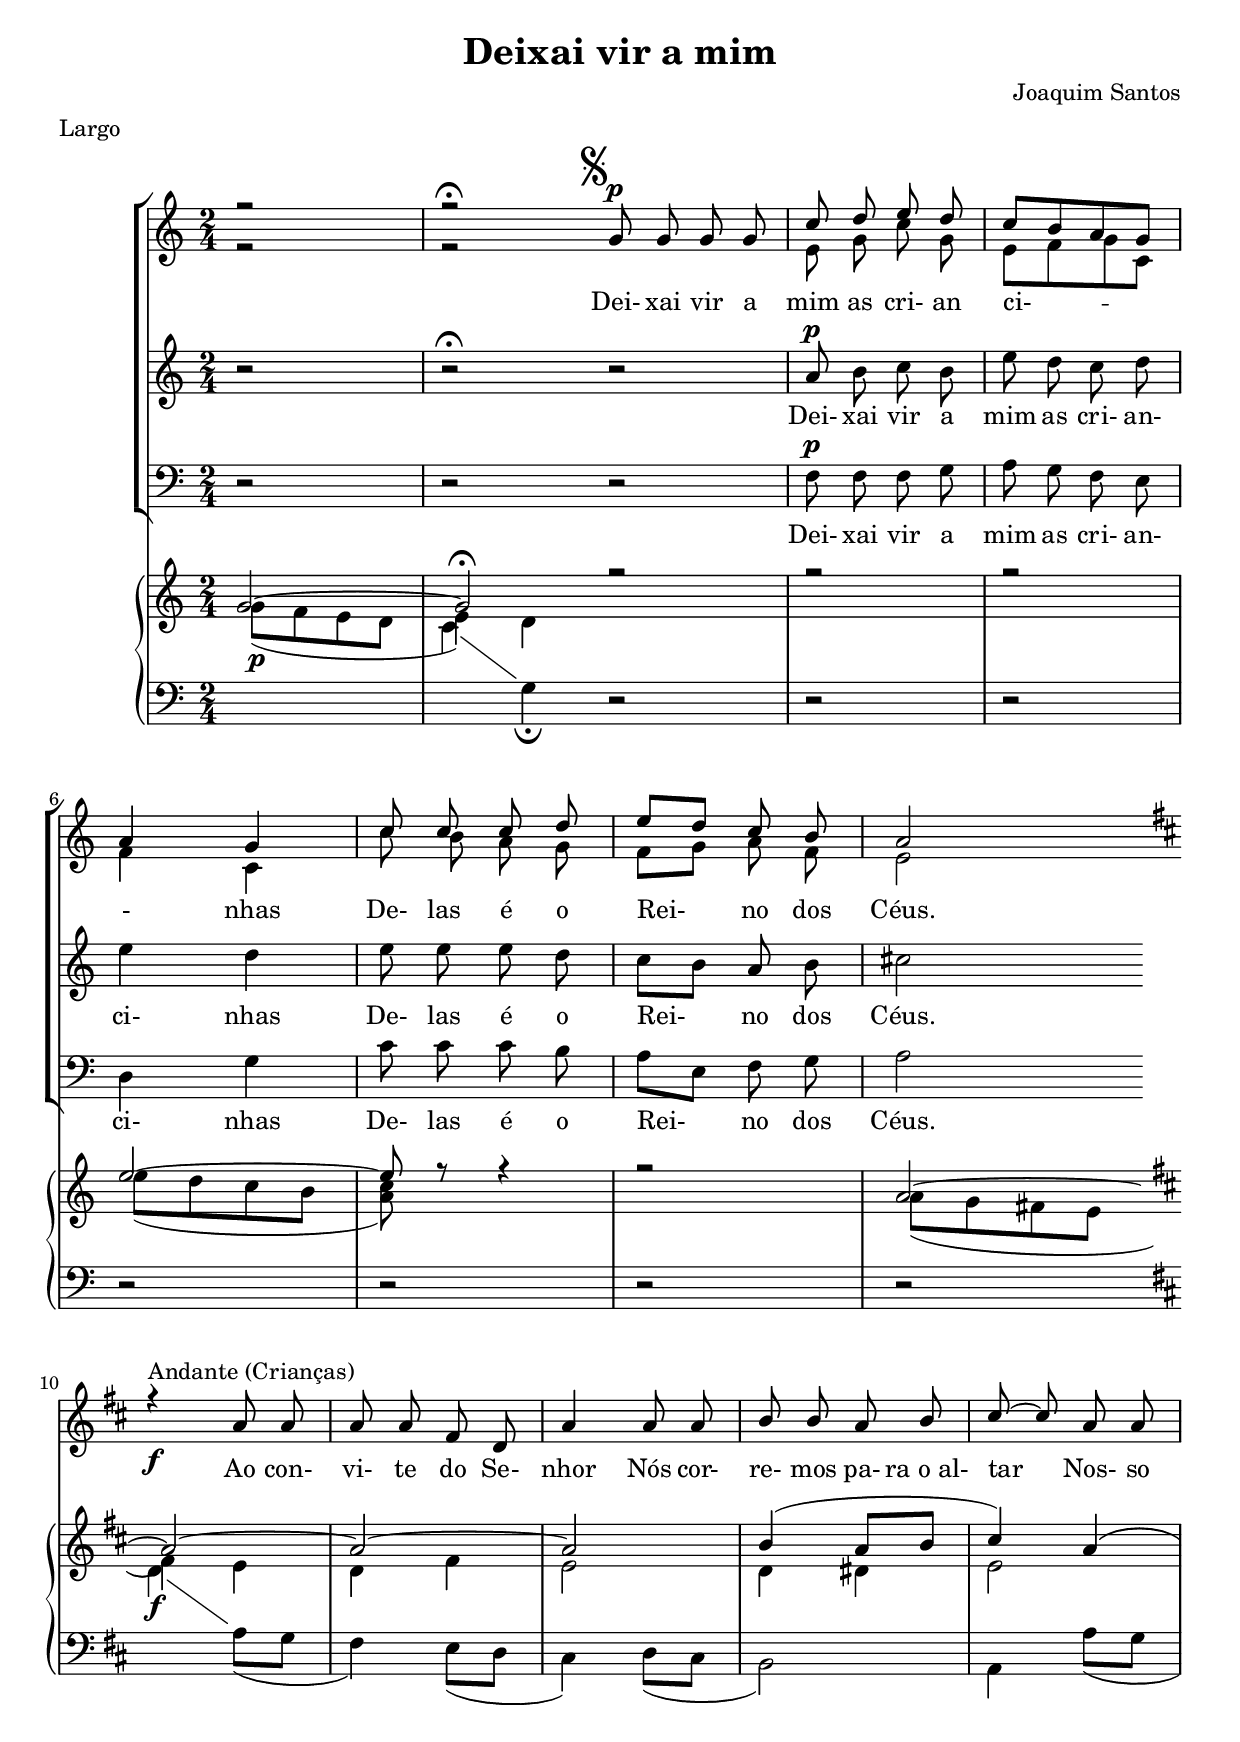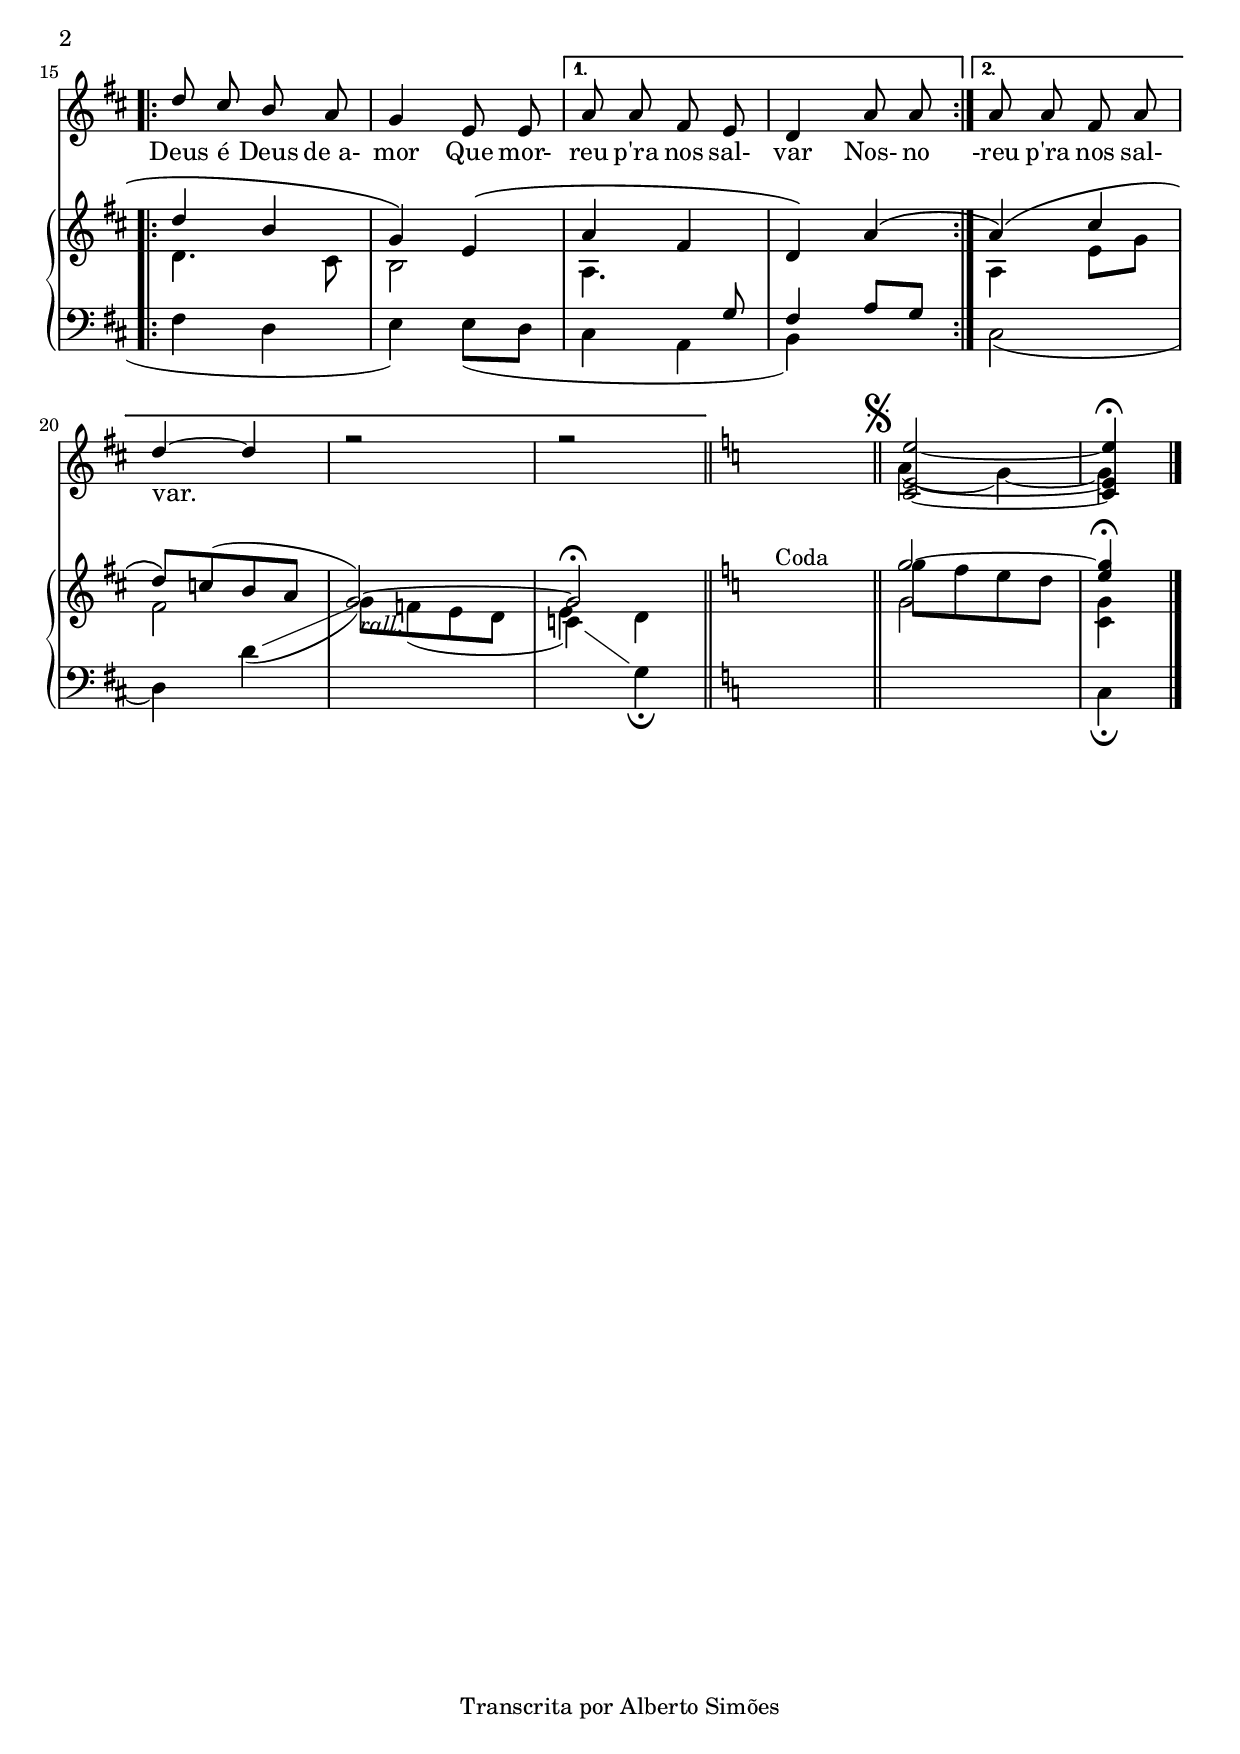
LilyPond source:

\version "2.14.0"

\header {
  title = "Deixai vir a mim"
  composer = "Joaquim Santos"
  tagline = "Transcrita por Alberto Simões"
  meter = "Largo"

  ocasioes = "entrada"
  seccao   = "entrada"
}

global = {
  \key c \major
  \time 2/4
}

sopranos = \relative c'' {
  \voiceOne
  \global
  \autoBeamOff	
  r2
  r2\fermata
  \mark \markup { \musicglyph #"scripts.segno" }  \bar "|:"
  g8^\p g g g
  c d e d

  c8[ b a g]
  a4 g
  c8 c c d
  e[ d] c b
  a2

  \break

  \key d \major 
  r4_\f^\markup{Andante (Crianças)} a8 a
  a a fis d
  a'4 a8 a
  b b a b
  cis ~ cis a a
  \repeat volta 2 {
    d cis b a
    g4 e8 e
  }
  \alternative {
    {
      a a fis e
      d4 a'8 a
    }
    {
      a a fis a
      d4 ~ d
      r2 
      r2
    }
  }

  \bar "||"
  \key c \major
  s2 \mark \markup { \musicglyph #"scripts.segno" }  \bar "||"

  << { \tieDown <c, e e'> 2 ~  <c e e'>4\fermata  }\\
     { a'4( g) ~ g} >> \bar "|."

}

altos = \relative c' {
  \global
  \autoBeamOff
  r2
  r2
  \bar "|:"
  s2
  e8 g c g

  e8[ f g c,]
  f4 c
  c'8 b a g
  f[ g] a f
  e2
}

tenores = \relative c'' {
  \global
  \autoBeamOff
  r2
  r2\fermata
  \bar "|:"
  r2
  a8^\p b c b

  e d c d 
  e4 d
  e8 e e d
  c[ b] a b
  cis2
}

baixos = \relative c {
  \clef bass 
  \global
  \autoBeamOff
  r2
  r2
  \bar "|:"
  r2
  f8^\p f f g

  a g f e
  d4 g
  c8 c c b
  a[ e] f g
  a2
}


tS = \lyricmode {
  Dei- xai vir a mim as cri- an ci- -- - nhas
  De- las é o Rei- no dos Céus.

  Ao con- vi- te do Se- nhor Nós cor- re- mos pa- ra_o_al- tar
  Nos- so Deus é Deus de_a- mor 
  Que mor- reu p'ra nos sal- var
  Nos- no -reu p'ra nos sal- var.
}

tT = \lyricmode {
  Dei- xai vir a mim as cri- an- ci- nhas
  De- las é o Rei- no dos Céus.
}

upperA = \relative c'' {
  g2 ~ g2\fermata \bar "|:" r2 r2
  r2 e'2~ e8 r8 r4 r2 a,2 ~
  \key d \major
  a2 ~ a2 ~ a2 b4( a8[ b] cis4) a\(
  \repeat volta 2 {
    d b g\) e\(
  }
  \alternative {
    {
      a fis
      d\) a'\(
    }
    {
      a\)\( cis
            d8\)[ c( b a]
            g2) ~ g2\fermata
    }
  }

    \bar "||"
    \key c \major
    s2^ \markup{Coda}
    \bar "||"

    g'2 ~  <e g>4 \fermata
}

upperB = \relative c'' {
  g8[(\p f e d] e4) d \bar "|:" s2 s2
  s2 e'8[( d c b] <a c>) s s4 s2
  a8[( g fis e]

  \key d \major
  fis4) e
  d fis
  e2
  d4 dis
  e2

  \repeat volta 2 {
    d4. cis8
    b2
  }
  \alternative {
    {
      a4. \change Staff="lower" \stemUp g8
      fis4 a8[ g]
    }
    {
      \change Staff="upper" \stemDown  a4 e'8[ g]
      fis2
      s2
      \shiftOn e4 d \shiftOff
    }
  }
  \bar "||"
  \key c \major
  s2
  \bar "||"
  g'8[ f e d]  <c, g'>4

}

lowerA = \relative c' {
  s2 \stemDown \change Staff="upper" \shiftOn c4
  \showStaffSwitch \change Staff="lower" g_\fermata \shiftOff \bar "|:" r2 r2
  \slurDown

  r2 r2 r2 r2 r2 \bar ":|"

  \key d \major
  \hideStaffSwitch \change Staff="upper"  \shiftOn d'4_\f \shiftOff
  \showStaffSwitch \change Staff="lower" a8([ g]
  fis4) e8[( d] cis4) d8[( cis] b2)
  a4 a'8[( g]
  \repeat volta 2 {
    fis4 d e) e8[( d]
  }
  \alternative {
    {
      cis4 a b) s4
    }
    {
      cis2( d4) 
      d'( \change Staff="upper" \shiftOn g8[)_\markup{\italic{rall.}} f( e d] \shiftOff c4)
      \change Staff="lower" g4_\fermata
    }
  }
  \bar "||"
  \key c \major
  s2 
  \bar "||"
  \hideStaffSwitch
  \change Staff="upper" \shiftOn g'2  \shiftOff
  \change Staff="lower"  c,,4_\fermata
}

sc = { << \new Voice = "S" \sopranos \\ \altos >> }
upper = { \global \clef treble << \upperA \\ \upperB >> }
lower = { \global \clef bass   \lowerA }

\score {
  <<
    \new ChoirStaff <<
      \new Voice = "SC" \sc
      \new Lyrics \lyricsto S \tS
      \new Voice = "T" \tenores
      \new Lyrics \lyricsto T \tT
      \new Voice = "B" \baixos
      \new Lyrics \lyricsto B \tT
    >>
    \new PianoStaff <<
      \new Staff = "upper" \upper
      \new Staff = "lower" \lower
    >>
  >>
  \layout {
    \context {
      \Staff \RemoveEmptyStaves 
    }
  }
  \midi {
    \context {
      \Score
      tempoWholesPerMinute = #(ly:make-moment 60 4)
    }
  }
}


